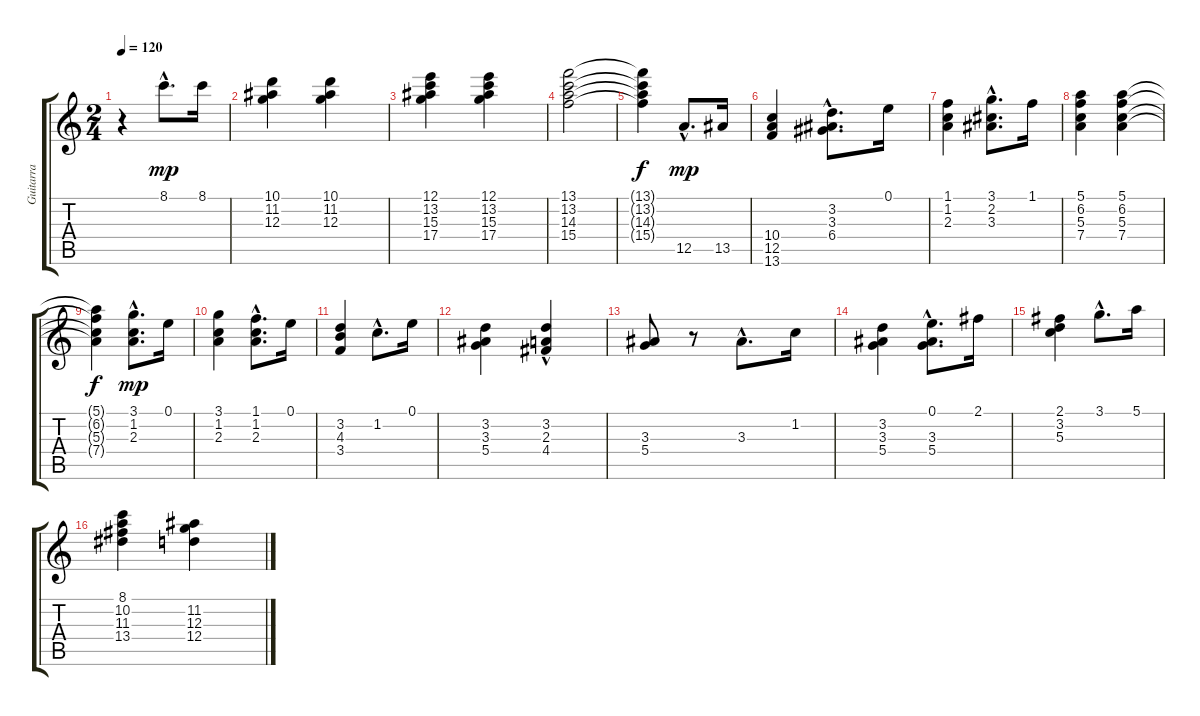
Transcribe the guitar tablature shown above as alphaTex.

\track ("Guitarra" "Guitarra") {instrument electricguitarclean}
\staff {score tabs}
\tuning (E4 B3 G3 D3 A2 E2) {hide}
\ts (2 4)
\tempo 120
\clef g2
\ks c
r.4{dy mp instrument electricguitarclean} 8.1{hac}.8{d} 8.1.16 |
(10.1 11.2 12.3).4 (10.1 11.2 12.3).4 |
(12.1 13.2 15.3 17.4).4 (12.1 13.2 15.3 17.4).4 |
(13.1 13.2 14.3 15.4).2 |
(13.1{t} 13.2{t} 14.3{t} 15.4{t}).4{dy f} 12.5{hac}.8{d dy mp} 13.5.16 |
(10.4 12.5 13.6).4 (3.2{hac} 3.3{hac} 6.4{hac}).8{d} 0.1.16 |
(1.1 1.2 2.3).4 (3.1{hac} 2.2{hac} 3.3{hac}).8{d} 1.1.16 |
(5.1 6.2 5.3 7.4).4 (5.1 6.2 5.3 7.4).4 |
(5.1{t} 6.2{t} 5.3{t} 7.4{t}).4{dy f} (3.1{hac} 1.2{hac} 2.3{hac}).8{d dy mp} 0.1.16 |
(3.1 1.2 2.3).4 (1.1{hac} 1.2{hac} 2.3{hac}).8{d} 0.1.16 |
(3.2 4.3 3.4).4 1.2{hac}.8{d} 0.1.16 |
(3.2 3.3 5.4).4 (3.2{hac} 2.3 4.4).4 |
(3.3 5.4).8 r.8 3.3{hac}.8{d} 1.2.16 |
(3.2 3.3 5.4).4 (0.1{hac} 3.3 5.4).8{d} 2.1.16 |
(2.1 3.2 5.3).4 3.1{hac}.8{d} 5.1.16 |
(8.1 10.2 11.3 13.4).4 (11.2 12.3 12.4).4
